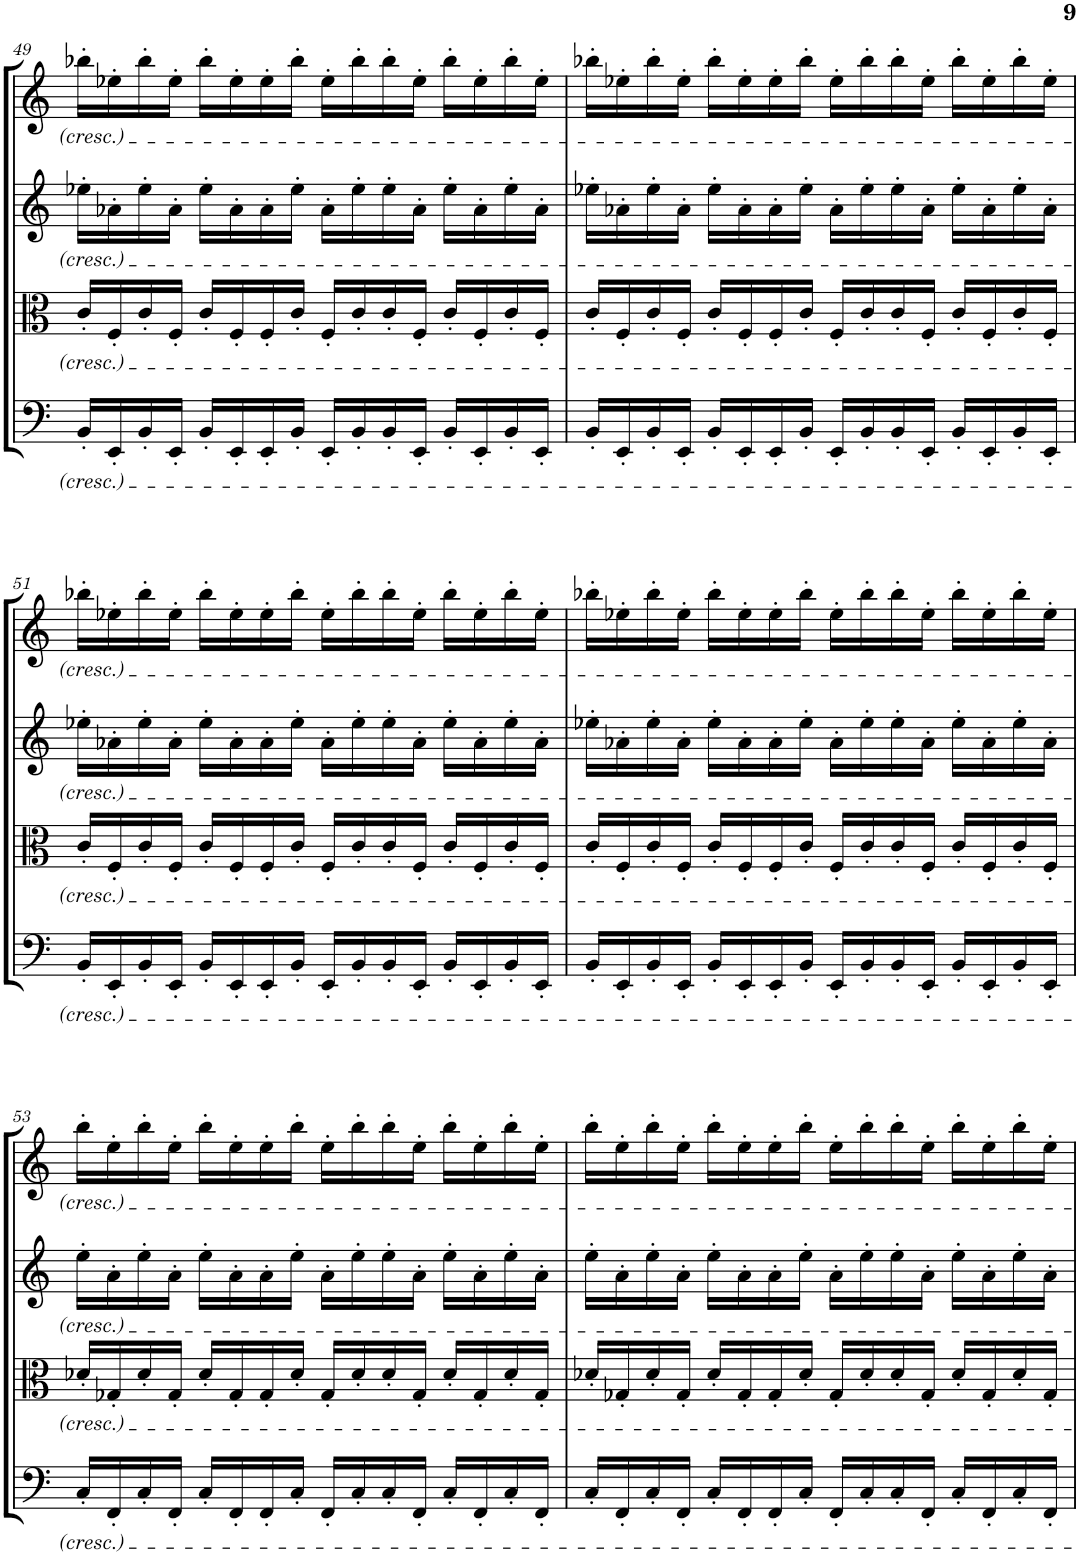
**kern	**kern	**kern	**kern
*part4	*part3	*part2	*part1
*staff4	*staff3	*staff2	*staff1
*I"Violoncello	*I"Viola	*I"Violin II	*I"Violin I
*I'Vc	*I'Vla	*I'Vln	*I'Vln
!!LO:PB:g=z
*clefF4	*clefC3	*clefG2	*clefG2
*k[]	*k[]	*k[]	*k[]
*M4/4	*M4/4	*M4/4	*M4/4
=49	=49	=49	=49
16BB'/LL	16c'/LL	16ee-X'\LL	16bb-X'\LL
16EE'/	16F'/	16a-X'\	16ee-X'\
16BB'/	16c'/	16ee-'\	16bb-'\
16EE'/JJ	16F'/JJ	16a-'\JJ	16ee-'\JJ
16BB'/LL	16c'/LL	16ee-'\LL	16bb-'\LL
16EE'/	16F'/	16a-'\	16ee-'\
16EE'/	16F'/	16a-'\	16ee-'\
16BB'/JJ	16c'/JJ	16ee-'\JJ	16bb-'\JJ
16EE'/LL	16F'/LL	16a-'\LL	16ee-'\LL
16BB'/	16c'/	16ee-'\	16bb-'\
16BB'/	16c'/	16ee-'\	16bb-'\
16EE'/JJ	16F'/JJ	16a-'\JJ	16ee-'\JJ
16BB'/LL	16c'/LL	16ee-'\LL	16bb-'\LL
16EE'/	16F'/	16a-'\	16ee-'\
16BB'/	16c'/	16ee-'\	16bb-'\
16EE'/JJ	16F'/JJ	16a-'\JJ	16ee-'\JJ
=50	=50	=50	=50
16BB'/LL	16c'/LL	16ee-X'\LL	16bb-X'\LL
16EE'/	16F'/	16a-X'\	16ee-X'\
16BB'/	16c'/	16ee-'\	16bb-'\
16EE'/JJ	16F'/JJ	16a-'\JJ	16ee-'\JJ
16BB'/LL	16c'/LL	16ee-'\LL	16bb-'\LL
16EE'/	16F'/	16a-'\	16ee-'\
16EE'/	16F'/	16a-'\	16ee-'\
16BB'/JJ	16c'/JJ	16ee-'\JJ	16bb-'\JJ
16EE'/LL	16F'/LL	16a-'\LL	16ee-'\LL
16BB'/	16c'/	16ee-'\	16bb-'\
16BB'/	16c'/	16ee-'\	16bb-'\
16EE'/JJ	16F'/JJ	16a-'\JJ	16ee-'\JJ
16BB'/LL	16c'/LL	16ee-'\LL	16bb-'\LL
16EE'/	16F'/	16a-'\	16ee-'\
16BB'/	16c'/	16ee-'\	16bb-'\
16EE'/JJ	16F'/JJ	16a-'\JJ	16ee-'\JJ
!!LO:LB:g=z
=51	=51	=51	=51
16BB'/LL	16c'/LL	16ee-X'\LL	16bb-X'\LL
16EE'/	16F'/	16a-X'\	16ee-X'\
16BB'/	16c'/	16ee-'\	16bb-'\
16EE'/JJ	16F'/JJ	16a-'\JJ	16ee-'\JJ
16BB'/LL	16c'/LL	16ee-'\LL	16bb-'\LL
16EE'/	16F'/	16a-'\	16ee-'\
16EE'/	16F'/	16a-'\	16ee-'\
16BB'/JJ	16c'/JJ	16ee-'\JJ	16bb-'\JJ
16EE'/LL	16F'/LL	16a-'\LL	16ee-'\LL
16BB'/	16c'/	16ee-'\	16bb-'\
16BB'/	16c'/	16ee-'\	16bb-'\
16EE'/JJ	16F'/JJ	16a-'\JJ	16ee-'\JJ
16BB'/LL	16c'/LL	16ee-'\LL	16bb-'\LL
16EE'/	16F'/	16a-'\	16ee-'\
16BB'/	16c'/	16ee-'\	16bb-'\
16EE'/JJ	16F'/JJ	16a-'\JJ	16ee-'\JJ
=52	=52	=52	=52
16BB'/LL	16c'/LL	16ee-X'\LL	16bb-X'\LL
16EE'/	16F'/	16a-X'\	16ee-X'\
16BB'/	16c'/	16ee-'\	16bb-'\
16EE'/JJ	16F'/JJ	16a-'\JJ	16ee-'\JJ
16BB'/LL	16c'/LL	16ee-'\LL	16bb-'\LL
16EE'/	16F'/	16a-'\	16ee-'\
16EE'/	16F'/	16a-'\	16ee-'\
16BB'/JJ	16c'/JJ	16ee-'\JJ	16bb-'\JJ
16EE'/LL	16F'/LL	16a-'\LL	16ee-'\LL
16BB'/	16c'/	16ee-'\	16bb-'\
16BB'/	16c'/	16ee-'\	16bb-'\
16EE'/JJ	16F'/JJ	16a-'\JJ	16ee-'\JJ
16BB'/LL	16c'/LL	16ee-'\LL	16bb-'\LL
16EE'/	16F'/	16a-'\	16ee-'\
16BB'/	16c'/	16ee-'\	16bb-'\
16EE'/JJ	16F'/JJ	16a-'\JJ	16ee-'\JJ
!!LO:LB:g=z
=53	=53	=53	=53
16C'/LL	16d-X'/LL	16ee'\LL	16bb'\LL
16FF'/	16G-X'/	16a'\	16ee'\
16C'/	16d-'/	16ee'\	16bb'\
16FF'/JJ	16G-'/JJ	16a'\JJ	16ee'\JJ
16C'/LL	16d-'/LL	16ee'\LL	16bb'\LL
16FF'/	16G-'/	16a'\	16ee'\
16FF'/	16G-'/	16a'\	16ee'\
16C'/JJ	16d-'/JJ	16ee'\JJ	16bb'\JJ
16FF'/LL	16G-'/LL	16a'\LL	16ee'\LL
16C'/	16d-'/	16ee'\	16bb'\
16C'/	16d-'/	16ee'\	16bb'\
16FF'/JJ	16G-'/JJ	16a'\JJ	16ee'\JJ
16C'/LL	16d-'/LL	16ee'\LL	16bb'\LL
16FF'/	16G-'/	16a'\	16ee'\
16C'/	16d-'/	16ee'\	16bb'\
16FF'/JJ	16G-'/JJ	16a'\JJ	16ee'\JJ
=54	=54	=54	=54
16C'/LL	16d-X'/LL	16ee'\LL	16bb'\LL
16FF'/	16G-X'/	16a'\	16ee'\
16C'/	16d-'/	16ee'\	16bb'\
16FF'/JJ	16G-'/JJ	16a'\JJ	16ee'\JJ
16C'/LL	16d-'/LL	16ee'\LL	16bb'\LL
16FF'/	16G-'/	16a'\	16ee'\
16FF'/	16G-'/	16a'\	16ee'\
16C'/JJ	16d-'/JJ	16ee'\JJ	16bb'\JJ
16FF'/LL	16G-'/LL	16a'\LL	16ee'\LL
16C'/	16d-'/	16ee'\	16bb'\
16C'/	16d-'/	16ee'\	16bb'\
16FF'/JJ	16G-'/JJ	16a'\JJ	16ee'\JJ
16C'/LL	16d-'/LL	16ee'\LL	16bb'\LL
16FF'/	16G-'/	16a'\	16ee'\
16C'/	16d-'/	16ee'\	16bb'\
16FF'/JJ	16G-'/JJ	16a'\JJ	16ee'\JJ
=	=	=	=
*-	*-	*-	*-
